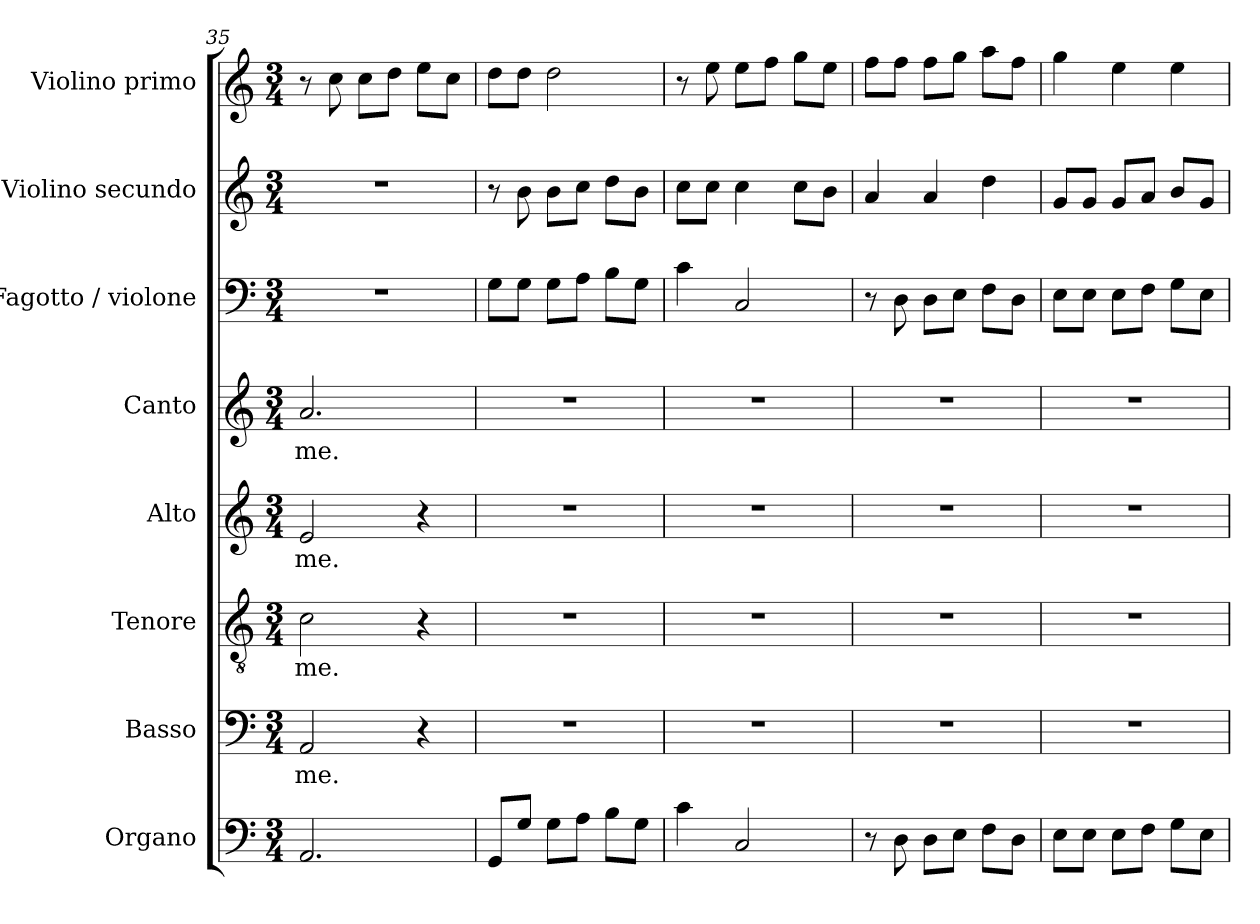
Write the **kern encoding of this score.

**kern	**kern	**text	**kern	**text	**kern	**text	**kern	**text	**kern	**kern	**kern
*part8	*part7	*part7	*part6	*part6	*part5	*part5	*part4	*part4	*part3	*part2	*part1
*staff8	*staff7	*staff7	*staff6	*staff6	*staff5	*staff5	*staff4	*staff4	*staff3	*staff2	*staff1
*I"Organo	*I"Basso	*	*I"Tenore	*	*I"Alto	*	*I"Canto	*	*I"Fagotto / violone	*I"Violino secundo	*I"Violino primo
*I'Org	*I'B	*	*I'T	*	*I'A	*	*I'C	*	*I'Vne	*I'V2	*I'V1
*clefF4	*clefF4	*	*clefGv2	*	*clefG2	*	*clefG2	*	*clefF4	*clefG2	*clefG2
*k[]	*k[]	*	*k[]	*	*k[]	*	*k[]	*	*k[]	*k[]	*k[]
*C:	*C:	*	*C:	*	*C:	*	*C:	*	*C:	*C:	*C:
*M3/4	*M3/4	*	*M3/4	*	*M3/4	*	*M3/4	*	*M3/4	*M3/4	*M3/4
=35	=35	=35	=35	=35	=35	=35	=35	=35	=35	=35	=35
!	!	!LO:LY:b	!	!LO:LY:b	!	!LO:LY:b	!	!LO:LY:b	!	!	!
2.AA/	2AA/	me.	2c\	me.	2e/	me.	2.a/	me.	2.r	2.r	8r
.	.	.	.	.	.	.	.	.	.	.	8cc\
.	.	.	.	.	.	.	.	.	.	.	8cc\L
.	.	.	.	.	.	.	.	.	.	.	8dd\J
.	4r	.	4r	.	4r	.	.	.	.	.	8ee\L
.	.	.	.	.	.	.	.	.	.	.	8cc\J
=36	=36	=36	=36	=36	=36	=36	=36	=36	=36	=36	=36
8GG/L	2.r	.	2.r	.	2.r	.	2.r	.	8G\L	8r	8dd\L
8G/J	.	.	.	.	.	.	.	.	8G\J	8b\	8dd\J
8G\L	.	.	.	.	.	.	.	.	8G\L	8b\L	2dd\
8A\J	.	.	.	.	.	.	.	.	8A\J	8cc\J	.
8B\L	.	.	.	.	.	.	.	.	8B\L	8dd\L	.
8G\J	.	.	.	.	.	.	.	.	8G\J	8b\J	.
!!LO:PB:g=z
=37	=37	=37	=37	=37	=37	=37	=37	=37	=37	=37	=37
4c\	2.r	.	2.r	.	2.r	.	2.r	.	4c\	8cc\L	8r
.	.	.	.	.	.	.	.	.	.	8cc\J	8ee\
2C/	.	.	.	.	.	.	.	.	2C/	4cc\	8ee\L
.	.	.	.	.	.	.	.	.	.	.	8ff\J
.	.	.	.	.	.	.	.	.	.	8cc\L	8gg\L
.	.	.	.	.	.	.	.	.	.	8b\J	8ee\J
=38	=38	=38	=38	=38	=38	=38	=38	=38	=38	=38	=38
8r	2.r	.	2.r	.	2.r	.	2.r	.	8r	4a/	8ff\L
8D\	.	.	.	.	.	.	.	.	8D\	.	8ff\J
8D\L	.	.	.	.	.	.	.	.	8D\L	4a/	8ff\L
8E\J	.	.	.	.	.	.	.	.	8E\J	.	8gg\J
8F\L	.	.	.	.	.	.	.	.	8F\L	4dd\	8aa\L
8D\J	.	.	.	.	.	.	.	.	8D\J	.	8ff\J
=39	=39	=39	=39	=39	=39	=39	=39	=39	=39	=39	=39
8E\L	2.r	.	2.r	.	2.r	.	2.r	.	8E\L	8g/L	4gg\
8E\J	.	.	.	.	.	.	.	.	8E\J	8g/J	.
8E\L	.	.	.	.	.	.	.	.	8E\L	8g/L	4ee\
8F\J	.	.	.	.	.	.	.	.	8F\J	8a/J	.
8G\L	.	.	.	.	.	.	.	.	8G\L	8b/L	4ee\
8E\J	.	.	.	.	.	.	.	.	8E\J	8g/J	.
=	=	=	=	=	=	=	=	=	=	=	=
*-	*-	*-	*-	*-	*-	*-	*-	*-	*-	*-	*-
